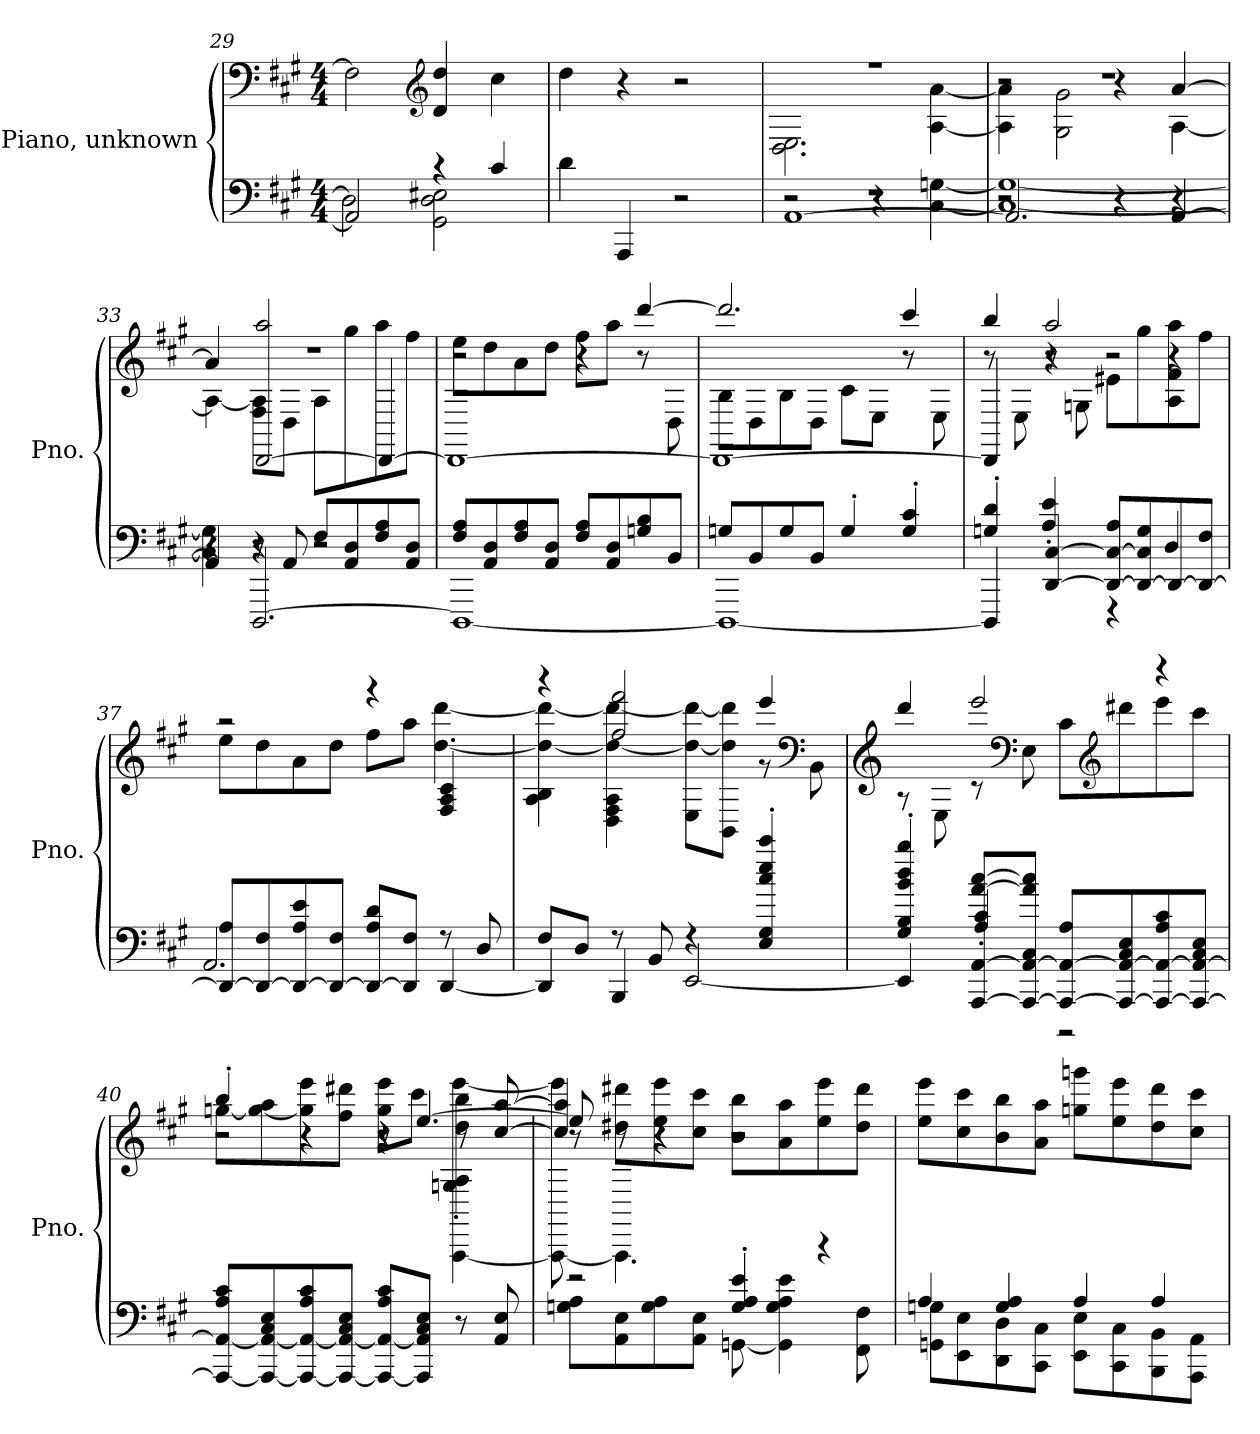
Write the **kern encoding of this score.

**kern	**kern
*part1	*part1
*staff2	*staff1
*I"Piano, unknown	*
*I'Pno.	*
*clefF4	*clefF4
*k[f#c#g#]	*k[f#c#g#]
*M4/4	*M4/4
=29	=29
*^	*
2AA/]	2D\]	2F#\]
*	*	*clefG2
4r	2GG#\ 2D\ 2E#X\	4d/ 4dd/
4c#/	.	4cc#\
*v	*v	*
=30	=30
4d\	4dd\
4AAA/	4r
2r	2r
=31	=31
*^	*^
*	*^	*	*
1r	2r	[1AA	1r	2.D\ 2.E\
.	4r	.	.	.
.	[4C#\ [4Gn\	.	.	[4A\ [4a\
=32	=32	=32	=32	=32
*	*	*	*	*^
2r	1C#_ 1G_	2.AA/]	1r	4A\] 4a\]	2r
.	.	.	.	2G#\ 2g#\	.
4r	.	.	.	.	4r
[4AA/	.	4r	.	[4A\	[4a/
=33	=33	=33	=33	=33	=33
4AA/]	4C#\] 4G\]	4r	1r	4A\_	4a/]
8r	4r	[2.DDD/	.	8F#\ 8A\]L	[2DD/ 2aa/
8AA/	.	.	.	8D\J	.
8F#/L	2r	.	.	8A\L	.
8AA/ 8D/	.	.	.	8gg#\	.
8F#/ 8A/	.	.	.	8aa\	4DD/_
8AA/ 8D/J	.	.	.	8ff#\J	.
*	*v	*v	*	*	*
!!LO:LB:g=z	!!	!!
=34	=34	=34	=34	=34
8F#/ 8A/L	1DDD_	2r	8ee\L	1DD_
8AA/ 8D/	.	.	8dd\	.
8F#/ 8A/	.	.	8a\	.
8AA/ 8D/J	.	.	8dd\J	.
8F#/ 8A/L	.	4r	8ff#\L	.
8AA/ 8D/	.	.	8aa\J	.
8Gn/ 8B/	.	[4ddd/	8r	.
8BB/J	.	.	8D\	.
=35	=35	=35	=35	=35
8Gn/L	1DDD_	2.ddd/]	8B\L	1DD_
8BB/	.	.	8D\	.
8G/	.	.	8B\	.
8BB/J	.	.	8D\J	.
4G'/	.	.	8c#\L	.
.	.	.	8E\J	.
4G/' 4c#/'	.	4ccc#/	8r	.
.	.	.	8E\	.
=36	=36	=36	=36	=36
4Gn/' 4d/'	4DDD/]	4bb/	8r	4DD/]
.	.	.	8E\	.
[4DD/ [4C#/	4A/' 4e/'	2aa/	8r	4r
.	.	.	8Gn\	.
8DD/_ 8C#/_ 8A/L	4r	.	8e#X\L	2r
8DD/_ 8C#/] 8G/	.	.	8gg#\	.
8DD/_	4D/	4r	8A\ 8f#\ 8aa\	.
8DD/_ 8F#/J	.	.	8ff#\J	.
*	*	*	*v	*v
!!LO:LB:g=z
=37	=37	=37	=37
8DD/_ 8A/L	2.AA/	2r	8ee\L
8DD/_ 8F#/	.	.	8dd\
8DD/_ 8A/ 8e/	.	.	8a\
8DD/_ 8F#/J	.	.	8dd\J
8DD/_ 8A/ 8d/L	.	4r	8ff#\L
8DD/] 8F#/J	.	.	8aa\J
8r	[4DD/	4F#/' 4A/' 4c#/'	[4dd\ [4ddd\
8D/	.	.	.
=38	=38	=38	=38
8F#/L	4DD/]	4r	4A\ 4B\ 4dd\_ 4ddd\_
8D/J	.	.	.
8r	4BBB/	2ff#/ 2fff#/	4D\ 4F#\ 4A\ 4dd\_ 4ddd\_
8BB/	.	.	.
4r	[2EE/	.	8E\ 8dd\_ 8ddd\_L
.	.	.	8BB\ 8dd\] 8ddd\]J
4E/' 4G#/' 4cc#/' 4ee/' 4ccc#/'	.	4eee/	8r
*	*	*clefF4	*
.	.	.	8BB\
=39	=39	=39	=39
*	*	*clefG2	*
4G#/' 4B/' 4b/' 4dd/' 4bb/'	4EE/]	4ddd/	8r
.	.	.	8E\
[8AAA/ [8AA/ [8a/ [8cc#/L	4A/' 4c#/'	2eee/	8r
*	*	*clefF4	*
8AAA/_ 8AA/_ 8C#/ 8a/] 8cc#/]J	.	.	8E\
8AAA/_ 8AA/_ 8A/L	2r	.	8c#\L
*	*	*clefG2	*
8AAA/_ 8AA/_ 8C#/ 8E/	.	.	8ddd#X\
8AAA/_ 8AA/_ 8A/ 8c#/	.	4r	8eee\
8AAA/_ 8AA/_ 8C#/ 8E/J	.	.	8ccc#\J
*v	*v	*	*
!!LO:LB:g=z
=40	=40	=40
*	*^	*^
8AAA/_ 8AA/_ 8A/ 8c#/L	4bb'/	[8ggn\L	2r	2r
8AAA/_ 8AA/_ 8C#/ 8E/	.	8gg\_ 8aa\	.	.
8AAA/_ 8AA/_ 8A/ 8c#/	4r	8gg\] 8eee\	.	.
8AAA/_ 8AA/_ 8C#/ 8E/J	.	8ff#\ 8ddd#X\J	.	.
8AAA/_ 8AA/_ 8A/ 8c#/L	8r	8gg\ 8eee\L	4r	4r
8AAA/] 8AA/] 8C#/ 8E/J	[4.ee/	8ccc#\J	.	.
8r	.	4Gn\' 4A\' 4dd\' 4bb\'	8r	[4AAA\ [4eee\
8AA/ 8E/	.	.	[8cc#/ [8aa/	.
=41	=41	=41	=41	=41
*^	*	*	*	*
2r	8Gn\ 8A\L	8ee/]	8r	4cc#/] 4aa/]	8AAA\_ 8eee\]
.	8AA\ 8E\	8r	8dd#X\ 8ddd#X\L	.	4.AAA\]
.	8G\ 8A\	4r	8ee\ 8eee\	4r	.
.	8AA\ 8E\J	.	8cc#\ 8ccc#\J	.	.
4G/' 4A/' 4e/'	[8GGn\	2r	8b\ 8bb\L	2r	2r
.	4GG\] 4G\ 4A\ 4e\	.	8a\ 8aa\	.	.
4r	.	.	8ee\ 8eee\	.	.
.	8FF#\ 8F#\	.	8dd#\ 8ddd#\J	.	.
*	*	*v	*v	*v	*v
=42	=42	=42
4A/	8GGn\ 8Gn\L	8ee\ 8eee\L
.	8EE\ 8E\	8cc#\ 8ccc#\
4G/ 4A/	8DD\ 8D\	8b\ 8bb\
.	8CC#\ 8C#\J	8a\ 8aa\J
4A/	8EE\ 8E\L	8ggn\ 8gggn\L
.	8CC#\ 8C#\	8ee\ 8eee\
4A/	8BBB\ 8BB\	8dd\ 8ddd\
.	8AAA\ 8AA\J	8cc#\ 8ccc#\J
*v	*v	*
=	=
*-	*-
